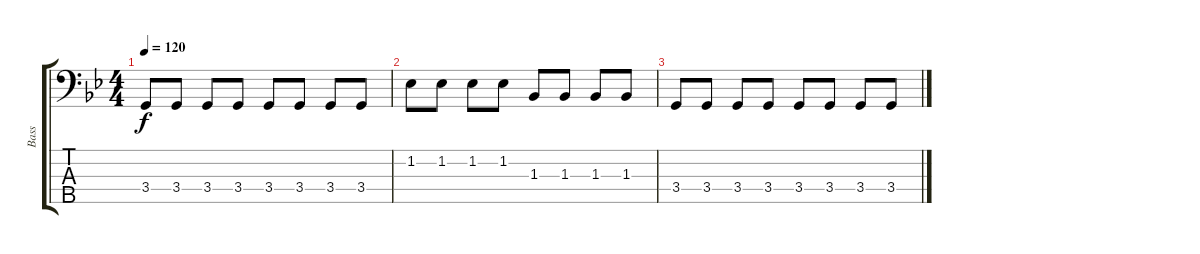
\track ("Bass" "Bass") {instrument electricbassfinger}
\staff {score tabs}
\tuning (G2 D2 A1 E1 B0) {hide}
\ts (4 4)
\tempo 120
\clef f4
\ks gminor
3.4.8{dy f} 3.4.8 3.4.8 3.4.8 3.4.8 3.4.8 3.4.8 3.4.8 |
1.2.8 1.2.8 1.2.8 1.2.8 1.3.8 1.3.8 1.3.8 1.3.8 |
3.4.8 3.4.8 3.4.8 3.4.8 3.4.8 3.4.8 3.4.8 3.4.8
